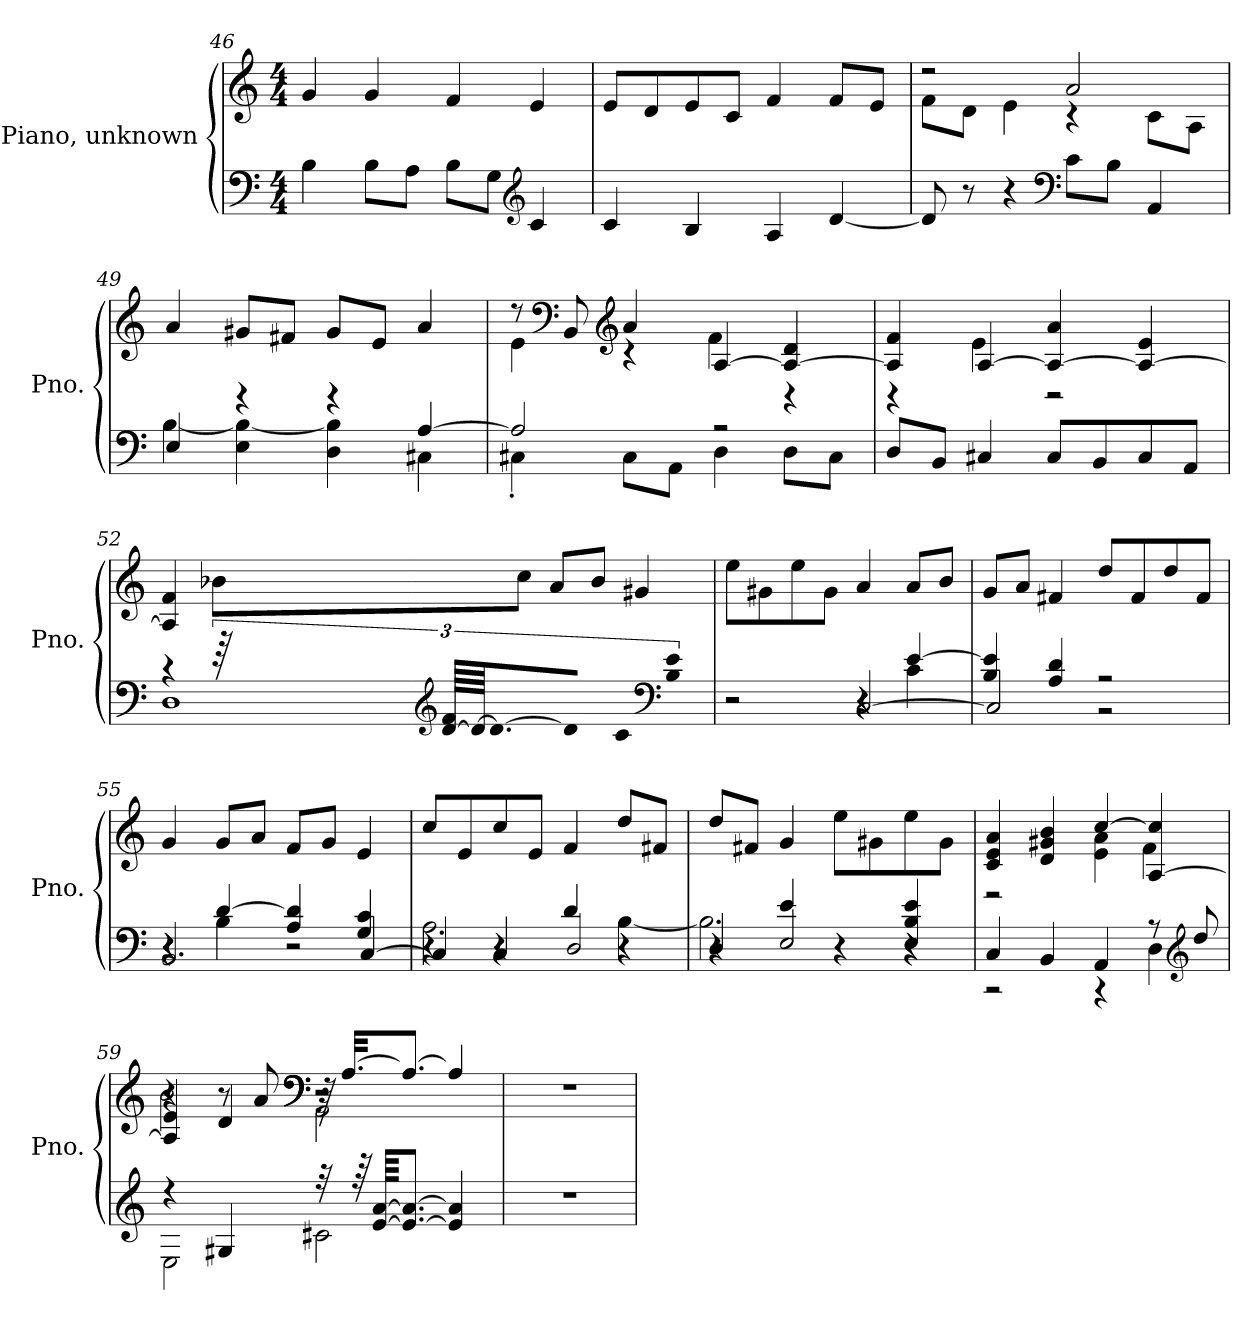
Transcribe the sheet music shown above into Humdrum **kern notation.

**kern	**kern
*part1	*part1
*staff2	*staff1
*I"Piano, unknown	*
*I'Pno.	*
*clefF4	*clefG2
*k[]	*k[]
*M4/4	*M4/4
=46	=46
4B\	4g/
8B\L	4g/
8A\J	.
8B\L	4f/
8G\J	.
*clefG2	*
4c/	4e/
=47	=47
4c/	8e/L
.	8d/
4B/	8e/
.	8c/J
4A/	4f/
[4d/	8f/L
.	8e/J
=48	=48
*	*^
8d/]	2r	8f\L
8r	.	8d\J
4r	.	4e\
*clefF4	*	*
8c\L	2a/	4r
8B\J	.	.
4AA/	.	8c\L
.	.	8A\J
*	*v	*v
!!LO:PB:g=z
=49	=49
*^	*
4E/	[4B\	4a/
4r	4E\ 4B\_	8g#X/L
.	.	8f#X/J
4r	4D\ 4B\]	8g#/L
.	.	8e/J
[4A/	4C#X\	4a/
=50	=50	=50
*	*	*^
2A/]	4C#X'\	8r	4e\
*	*	*clefF4	*
.	.	8BB/	.
*	*	*clefG2	*
.	8C#\L	4a/	4r
.	8AA\J	.	.
2r	4D\	[4A/	4f\
.	8D\L	4A/_ 4d/	4r
.	8C#\J	.	.
*v	*v	*	*
=51	=51	=51
8D/L	4A/] 4f/	4r
8BB/J	.	.
4C#X/	[4A/	4e\
8C#/L	4A/_ 4a/	2r
8BB/	.	.
8C#/	4A/_ 4e/	.
8AA/J	.	.
*	*v	*v
=52	=52
*^	*
4r	1D	4A/] 4f/
96r	.	8b-X\L
*clefG2	*	*
[96d/ 96f/LLLL	.	.
96d/JJ_	.	.
16.d/J_	.	.
8d/J]	.	8cc\J
4c/	.	8a/L
.	.	8b-/J
*clefF4	*	*
4B/ 4e/	.	4g#X/
!!LO:LB:g=z
=53	=53	=53
*	*^	*
2r	2r	2r	8ee\L
.	.	.	8g#X\
.	.	.	8ee\
.	.	.	8g#\J
4r	4r	[2C/	4a/
[4e/	4c\	.	8a/L
.	.	.	8b/J
*	*v	*v	*
=54	=54	=54
4B/ 4e/]	2C/]	8g/L
.	.	8a/J
4A/ 4d/	.	4f#X/
2r	2r	8dd/L
.	.	8f#/
.	.	8dd/
.	.	8f#/J
=55	=55	=55
*	*^	*
4r	4r	2.BB/	4g/
[4d/	4B\	.	8g/L
.	.	.	8a/J
4A/ 4d/]	2r	.	8f/L
.	.	.	8g/J
4G/ 4c/	.	[4C/	4e/
=56	=56	=56	=56
4r	2.A\	4C/]	8cc/L
.	.	.	8e/
4C/	.	4r	8cc/
.	.	.	8e/J
4d/	.	2D/	4f/
4r	[4B\	.	8dd/L
.	.	.	8f#X/J
=57	=57	=57	=57
4D/	2.B\]	4r	8dd/L
.	.	.	8f#X/J
4e/	.	2E/	4g/
4r	.	.	8ee\L
.	.	.	8g#X\
4E/ 4B/ 4e/	4r	4r	8ee\
.	.	.	8g#\J
*	*v	*v	*
!!LO:LB:g=z
=58	=58	=58
*	*	*^
4C/	2r	4c/ 4e/ 4a/	2r
4BB/	.	4d/ 4g#X/ 4b/	.
4AA/	4r	[4cc/	4e\ 4a\
8r	4D\	[4A/ 4cc/]	4f\
*clefG2	*	*	*
8dd/	.	.	.
=59	=59	=59	=59
*	*	*	*^
4r	2E\	4A/] 4e/	2b\	4r
4G#X/	.	8r	.	4d/
.	.	8a/	.	.
*	*	*clefF4	*	*
32r	2c#X\	64r	2AA\	2r
.	.	[32.A/KKL	.	.
64r	.	.	.	.
[64e/ [64a/KKKL	.	.	.	.
8.e/_ 8.a/_J	.	8.A/J_	.	.
4e/] 4a/]	.	4A/]	.	.
*v	*v	*	*	*
*	*v	*v	*v
=60	=60
1r	1r
=	=
*-	*-
